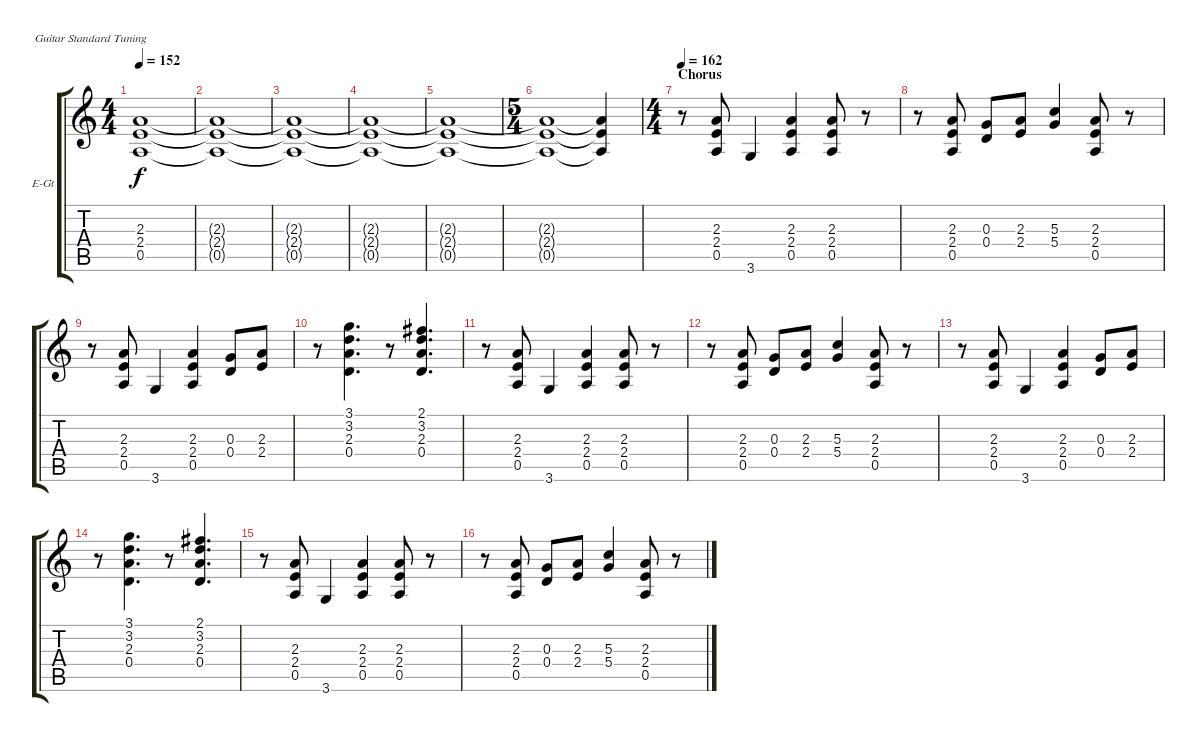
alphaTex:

\defaultSystemsLayout 4
\bracketExtendMode groupsimilarinstruments
\firstSystemTrackNameOrientation horizontal
\otherSystemsTrackNameOrientation horizontal
\track ("Electric Guitar 1" "E-Gt") {instrument electricguitarclean}
\staff {score tabs}
\tuning (E4 B3 G3 D3 A2 E2)
\ts (4 4)
\tempo 152
\clef g2
\ks c
(2.3{t} 2.4{t} 0.5{t}).1{dy f} |
(2.3{t} 2.4{t} 0.5{t}).1 |
(2.3{t} 2.4{t} 0.5{t}).1 |
(2.3{t} 2.4{t} 0.5{t}).1 |
(2.3{t} 2.4{t} 0.5{t}).1 |
\ts (5 4)
(2.3{t} 2.4{t} 0.5{t}).1 (2.3{t} 2.4{t} 0.5{t}).4 |
\ts (4 4)
\section ("" "Chorus")
\tempo 162
r.8 (2.3 2.4 0.5).8 3.6.4 (2.3 2.4 0.5).4 (0.5 2.4 2.3).8 r.8 |
r.8 (0.5 2.4 2.3).8 (0.4 0.3).8 (2.3 2.4).8 (5.4 5.3).4 (2.3 2.4 0.5).8 r.8 |
r.8 (2.3 2.4 0.5).8 3.6.4 (2.3 2.4 0.5).4 (0.4 0.3).8 (2.3 2.4).8 |
r.8 (3.1 3.2 2.3 0.4).4{d} r.8 (2.1 3.2 2.3 0.4).4{d} |
r.8 (2.3 2.4 0.5).8 3.6.4 (2.3 2.4 0.5).4 (0.5 2.4 2.3).8 r.8 |
r.8 (0.5 2.4 2.3).8 (0.4 0.3).8 (2.3 2.4).8 (5.4 5.3).4 (2.3 2.4 0.5).8 r.8 |
r.8 (2.3 2.4 0.5).8 3.6.4 (2.3 2.4 0.5).4 (0.4 0.3).8 (2.3 2.4).8 |
r.8 (3.1 3.2 2.3 0.4).4{d} r.8 (2.1 3.2 2.3 0.4).4{d} |
r.8 (2.3 2.4 0.5).8 3.6.4 (2.3 2.4 0.5).4 (0.5 2.4 2.3).8 r.8 |
r.8 (0.5 2.4 2.3).8 (0.4 0.3).8 (2.3 2.4).8 (5.4 5.3).4 (2.3 2.4 0.5).8 r.8
